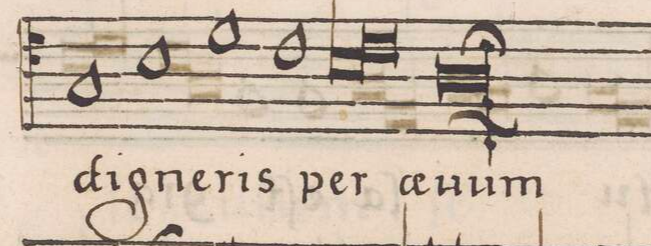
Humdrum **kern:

**kern	**text	**text
*I"TENOR	*	*
*clefC4	*	*
*k[]	*	*
*met(C|)	*	*
*M2/1	*	*
1G	di-	.
=109-	=109-	=109-
1B	-gne-	.
1d	-ris	.
=110-	=110-	=110-
1c	per	.
*lig	*	*
1B	ae-	.
=111-	=111-	=111-
1c	.	.
*Xlig	*	*
[1A;l	-uum	.
=112-	=112-	=112-
0A_	.	.
=113-	=113-	=113-
0A]	.	.
==	==	==
*-	*-	*-
